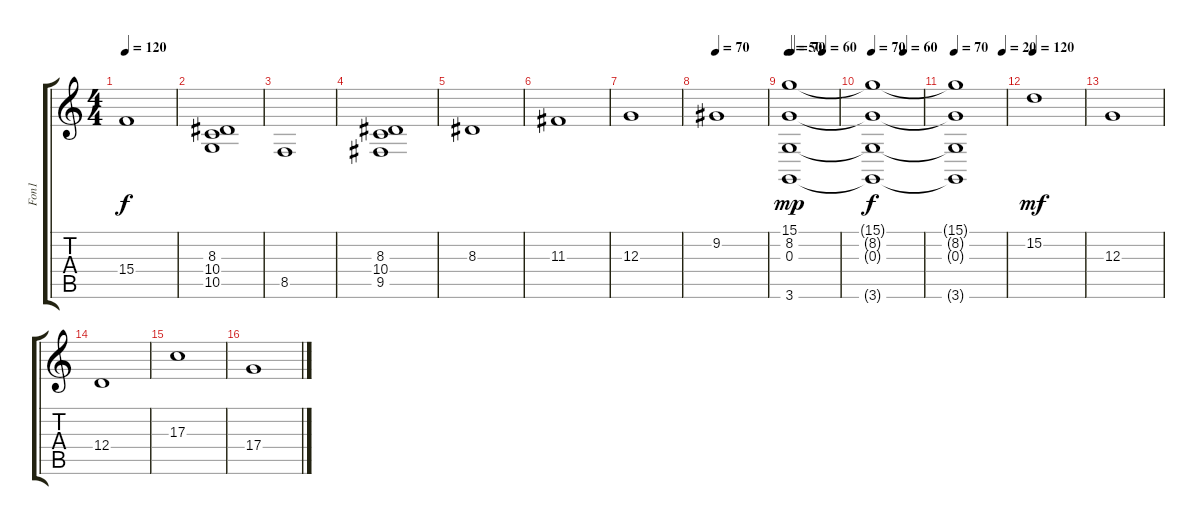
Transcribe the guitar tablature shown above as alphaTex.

\track ("Fon1" "Fon1") {instrument stringensemble1}
\staff {score tabs}
\tuning (E4 B3 G3 D3 A2 E2) {hide}
\ts (4 4)
\tempo 120
\clef g2
\ks c
15.4.1{dy f} |
(8.3 10.4 10.5).1 |
8.5.1 |
(8.3 10.4 9.5).1 |
8.3.1 |
11.3.1 |
12.3.1 |
\tempo 70
9.2.1 |
\tempo 50
\tempo (70 0.0625)
\tempo (60 0.6875)
(15.1 8.2 0.3 3.6).1{dy mp} |
\tempo 70
\tempo (60 0.625)
(15.1{t} 8.2{t} 0.3{t} 3.6{t}).1{dy f} |
\tempo 70
\tempo (20 0.9375)
(15.1{t} 8.2{t} 0.3{t} 3.6{t}).1 |
\tempo 120
15.2.1{dy mf} |
12.3.1 |
12.4.1 |
17.3.1 |
17.4.1
